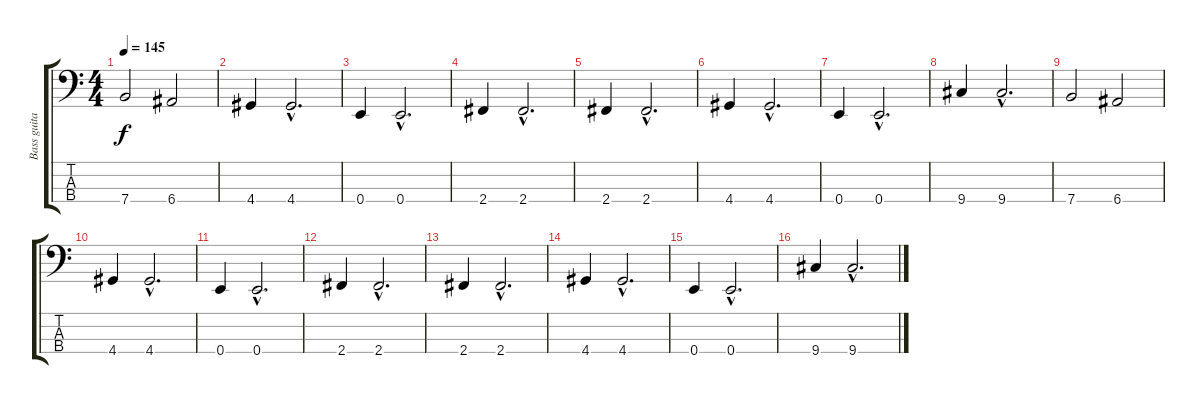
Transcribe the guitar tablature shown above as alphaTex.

\track ("Bass guitar" "Bass guita") {instrument electricbasspick}
\staff {score tabs}
\tuning (G2 D2 A1 E1) {hide}
\ts (4 4)
\tempo 145
\clef f4
\ks c
7.4.2{dy f} 6.4.2 |
4.4.4 4.4{hac}.2{d} |
0.4.4 0.4{hac}.2{d} |
2.4.4 2.4{hac}.2{d} |
2.4.4 2.4{hac}.2{d} |
4.4.4 4.4{hac}.2{d} |
0.4.4 0.4{hac}.2{d} |
9.4.4 9.4{hac}.2{d} |
7.4.2 6.4.2 |
4.4.4 4.4{hac}.2{d} |
0.4.4 0.4{hac}.2{d} |
2.4.4 2.4{hac}.2{d} |
2.4.4 2.4{hac}.2{d} |
4.4.4 4.4{hac}.2{d} |
0.4.4 0.4{hac}.2{d} |
9.4.4 9.4{hac}.2{d}
